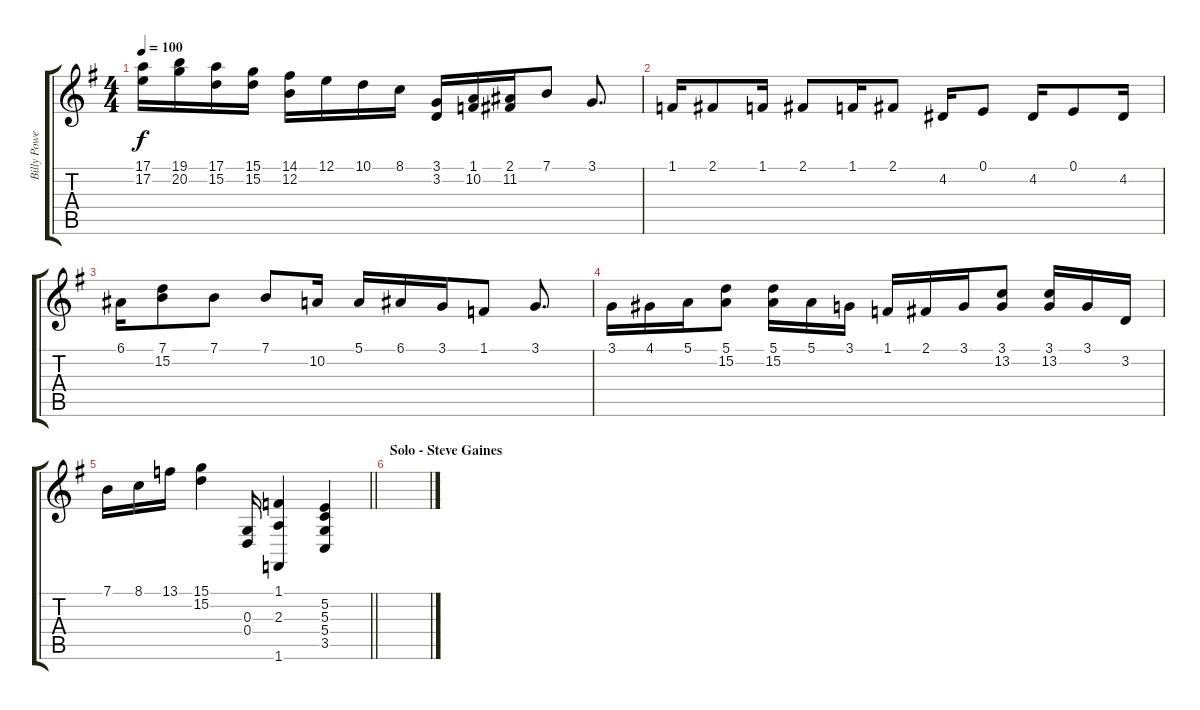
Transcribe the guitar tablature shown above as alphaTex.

\track ("Billy Powell" "Billy Powe") {instrument acousticgrandpiano}
\staff {score tabs}
\tuning (E4 B3 G3 D3 A2 E2) {hide}
\ts (4 4)
\tempo 100
\clef g2
\ks g
(17.1 17.2).16{dy f} (19.1 20.2).16 (17.1 15.2).16 (15.1 15.2).16 (14.1 12.2).16 12.1.16 10.1.16 8.1.16 (3.1 3.2).16 (1.1 10.2).16 (2.1 11.2).16 7.1.8 3.1.8{d} |
1.1.16 2.1.8 1.1.16 2.1.8 1.1.16 2.1.8 4.2.16 0.1.8 4.2.16 0.1.8 4.2.16 |
6.1.16 (7.1 15.2).8 7.1.8 7.1.8 10.2.16 5.1.16 6.1.16 3.1.16 1.1.8 3.1.8{d} |
3.1.16 4.1.16 5.1.16 (5.1 15.2).8 (5.1 15.2).16 5.1.16 3.1.16 1.1.16 2.1.16 3.1.16 (3.1 13.2).8 (3.1 13.2).16 3.1.16 3.2.16 |
\barLineRight lightlight
7.1.16 8.1.16 13.1.16 (15.1 15.2).4 (0.3 0.4).16{volume 10} (1.1 2.3 1.6).4 (5.2 5.3 5.4 3.5).4 |
\section ("" "Solo - Steve Gaines")
